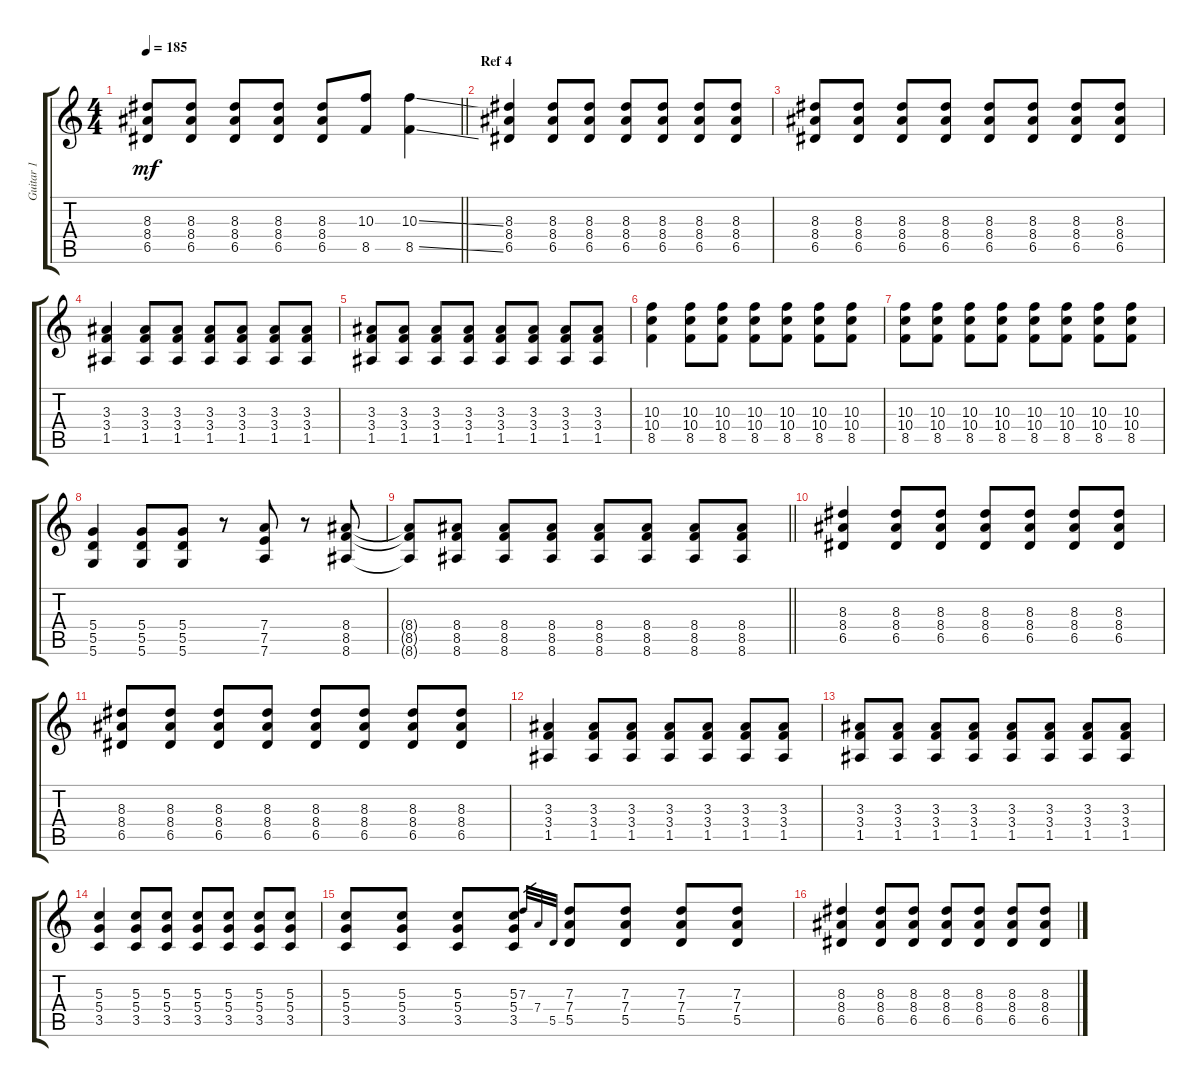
\track ("Guitar 1" "Guitar 1") {instrument overdrivenguitar}
\staff {score tabs}
\tuning (E4 B3 G3 D3 A2 D2) {hide}
\ts (4 4)
\tempo 185
\clef g2
\barLineRight lightlight
\ks c
(8.3 8.4 6.5).8{dy mf} (8.3 8.4 6.5).8 (8.3 8.4 6.5).8 (8.3 8.4 6.5).8 (8.3 8.4 6.5).8 (10.3 8.5).8 (10.3{ss} 8.5{ss}).4 |
\section ("" "Ref 4")
(8.3 8.4 6.5).4 (8.3 8.4 6.5).8 (8.3 8.4 6.5).8 (8.3 8.4 6.5).8 (8.3 8.4 6.5).8 (8.3 8.4 6.5).8 (8.3 8.4 6.5).8 |
(8.3 8.4 6.5).8 (8.3 8.4 6.5).8 (8.3 8.4 6.5).8 (8.3 8.4 6.5).8 (8.3 8.4 6.5).8 (8.3 8.4 6.5).8 (8.3 8.4 6.5).8 (8.3 8.4 6.5).8 |
(3.3 3.4 1.5).4 (3.3 3.4 1.5).8 (3.3 3.4 1.5).8 (3.3 3.4 1.5).8 (3.3 3.4 1.5).8 (3.3 3.4 1.5).8 (3.3 3.4 1.5).8 |
(3.3 3.4 1.5).8 (3.3 3.4 1.5).8 (3.3 3.4 1.5).8 (3.3 3.4 1.5).8 (3.3 3.4 1.5).8 (3.3 3.4 1.5).8 (3.3 3.4 1.5).8 (3.3 3.4 1.5).8 |
(10.3 10.4 8.5).4 (10.3 10.4 8.5).8 (10.3 10.4 8.5).8 (10.3 10.4 8.5).8 (10.3 10.4 8.5).8 (10.3 10.4 8.5).8 (10.3 10.4 8.5).8 |
(10.3 10.4 8.5).8 (10.3 10.4 8.5).8 (10.3 10.4 8.5).8 (10.3 10.4 8.5).8 (10.3 10.4 8.5).8 (10.3 10.4 8.5).8 (10.3 10.4 8.5).8 (10.3 10.4 8.5).8 |
(5.4 5.5 5.6).4 (5.4 5.5 5.6).8 (5.4 5.5 5.6).8 r.8 (7.4 7.5 7.6).8 r.8 (8.4 8.5 8.6).8 |
\barLineRight lightlight
(8.4{t} 8.5{t} 8.6{t}).8 (8.4 8.5 8.6).8 (8.4 8.5 8.6).8 (8.4 8.5 8.6).8 (8.4 8.5 8.6).8 (8.4 8.5 8.6).8 (8.4 8.5 8.6).8 (8.4 8.5 8.6).8 |
(8.3 8.4 6.5).4 (8.3 8.4 6.5).8 (8.3 8.4 6.5).8 (8.3 8.4 6.5).8 (8.3 8.4 6.5).8 (8.3 8.4 6.5).8 (8.3 8.4 6.5).8 |
(8.3 8.4 6.5).8 (8.3 8.4 6.5).8 (8.3 8.4 6.5).8 (8.3 8.4 6.5).8 (8.3 8.4 6.5).8 (8.3 8.4 6.5).8 (8.3 8.4 6.5).8 (8.3 8.4 6.5).8 |
(3.3 3.4 1.5).4 (3.3 3.4 1.5).8 (3.3 3.4 1.5).8 (3.3 3.4 1.5).8 (3.3 3.4 1.5).8 (3.3 3.4 1.5).8 (3.3 3.4 1.5).8 |
(3.3 3.4 1.5).8 (3.3 3.4 1.5).8 (3.3 3.4 1.5).8 (3.3 3.4 1.5).8 (3.3 3.4 1.5).8 (3.3 3.4 1.5).8 (3.3 3.4 1.5).8 (3.3 3.4 1.5).8 |
(5.3 5.4 3.5).4 (5.3 5.4 3.5).8 (5.3 5.4 3.5).8 (5.3 5.4 3.5).8 (5.3 5.4 3.5).8 (5.3 5.4 3.5).8 (5.3 5.4 3.5).8 |
(5.3 5.4 3.5).8 (5.3 5.4 3.5).8 (5.3 5.4 3.5).8 (5.3 5.4 3.5).8 7.3.32{gr} 7.4.32{gr} 5.5.32{gr} (7.3 7.4 5.5).8 (7.3 7.4 5.5).8 (7.3 7.4 5.5).8 (7.3 7.4 5.5).8 |
(8.3 8.4 6.5).4 (8.3 8.4 6.5).8 (8.3 8.4 6.5).8 (8.3 8.4 6.5).8 (8.3 8.4 6.5).8 (8.3 8.4 6.5).8 (8.3 8.4 6.5).8
